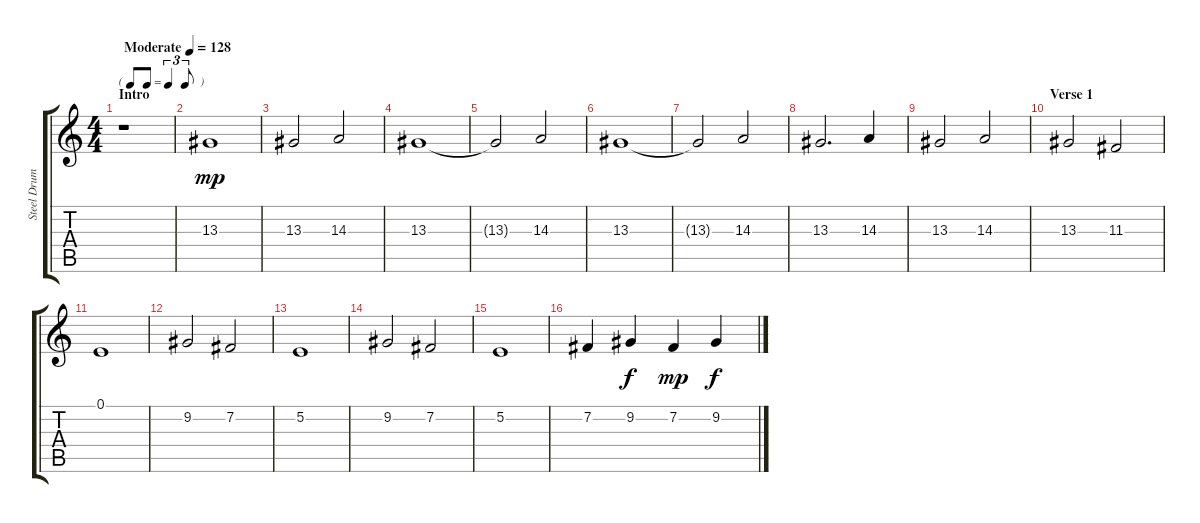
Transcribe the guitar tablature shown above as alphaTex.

\track ("Steel Drums" "Steel Drum") {instrument steeldrums}
\staff {score tabs}
\tuning (E4 B3 G3 D3 A2 E2) {hide}
\ts (4 4)
\tf triplet8th
\section ("" "Intro")
\tempo (128 "Moderate")
\clef g2
\ks c
r.1{dy mp instrument steeldrums} |
13.3.1 |
13.3.2 14.3.2 |
13.3.1 |
13.3{t}.2 14.3.2 |
13.3.1 |
13.3{t}.2 14.3.2 |
13.3.2{d} 14.3.4 |
13.3.2 14.3.2 |
\section ("" "Verse 1")
13.3.2 11.3.2 |
0.1.1 |
9.2.2 7.2.2 |
5.2.1 |
9.2.2 7.2.2 |
5.2.1 |
7.2.4 9.2.4{dy f} 7.2.4{dy mp} 9.2.4{dy f}
